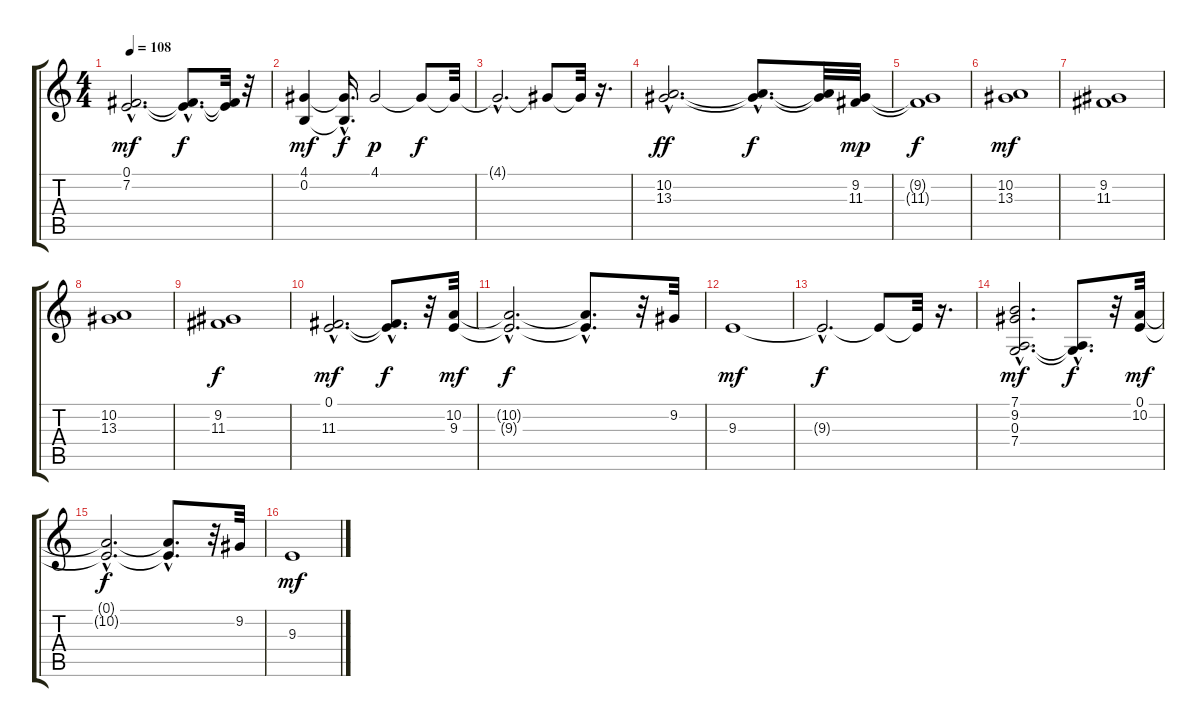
\track "" {instrument choiraahs}
\staff {score tabs}
\tuning (E4 B3 G3 D3 A2 E2) {hide}
\ts (4 4)
\tempo 108
\clef g2
\ks c
(0.1{hac} 7.2{hac}).2{d dy mf} (0.1{hac t} 7.2{hac t}).8{d dy f} (0.1{t} 7.2{t}).32 r.32 |
(4.1 0.2).4{dy mf} (4.1{hac t} 0.2{t}).16{d dy f} 4.1.2{dy p} 4.1{t}.8{dy f} 4.1{t}.32 |
4.1{hac t}.2{d} 4.1{t}.8 4.1{t}.32 r.16{d} |
(10.2{hac} 13.3{hac}).2{d dy ff} (10.2{hac t} 13.3{hac t}).8{d dy f} (10.2{t} 13.3{t}).32 (9.2 11.3).32{dy mp} |
(9.2{t} 11.3{t}).1{dy f} |
(10.2 13.3).1{dy mf} |
(9.2 11.3).1 |
(10.2 13.3).1 |
(9.2 11.3).1{dy f} |
(0.1{hac} 11.3{hac}).2{d dy mf} (0.1{t} 11.3{hac t}).8{d dy f} r.32 (10.2 9.3).32{dy mf} |
(10.2{hac t} 9.3{hac t}).2{d dy f} (10.2{hac t} 9.3{hac t}).8{d} r.32 9.2.32 |
9.3.1{dy mf} |
9.3{hac t}.2{d dy f} 9.3{t}.8 9.3{t}.32 r.16{d} |
(7.1 9.2 0.3{hac} 7.4{hac}).2{d dy mf} (0.3{t} 7.4{hac t}).8{d dy f} r.32 (0.1 10.2).32{dy mf} |
(0.1{hac t} 10.2{hac t}).2{d dy f} (0.1{hac t} 10.2{hac t}).8{d} r.32 9.2.32 |
9.3.1{dy mf}
